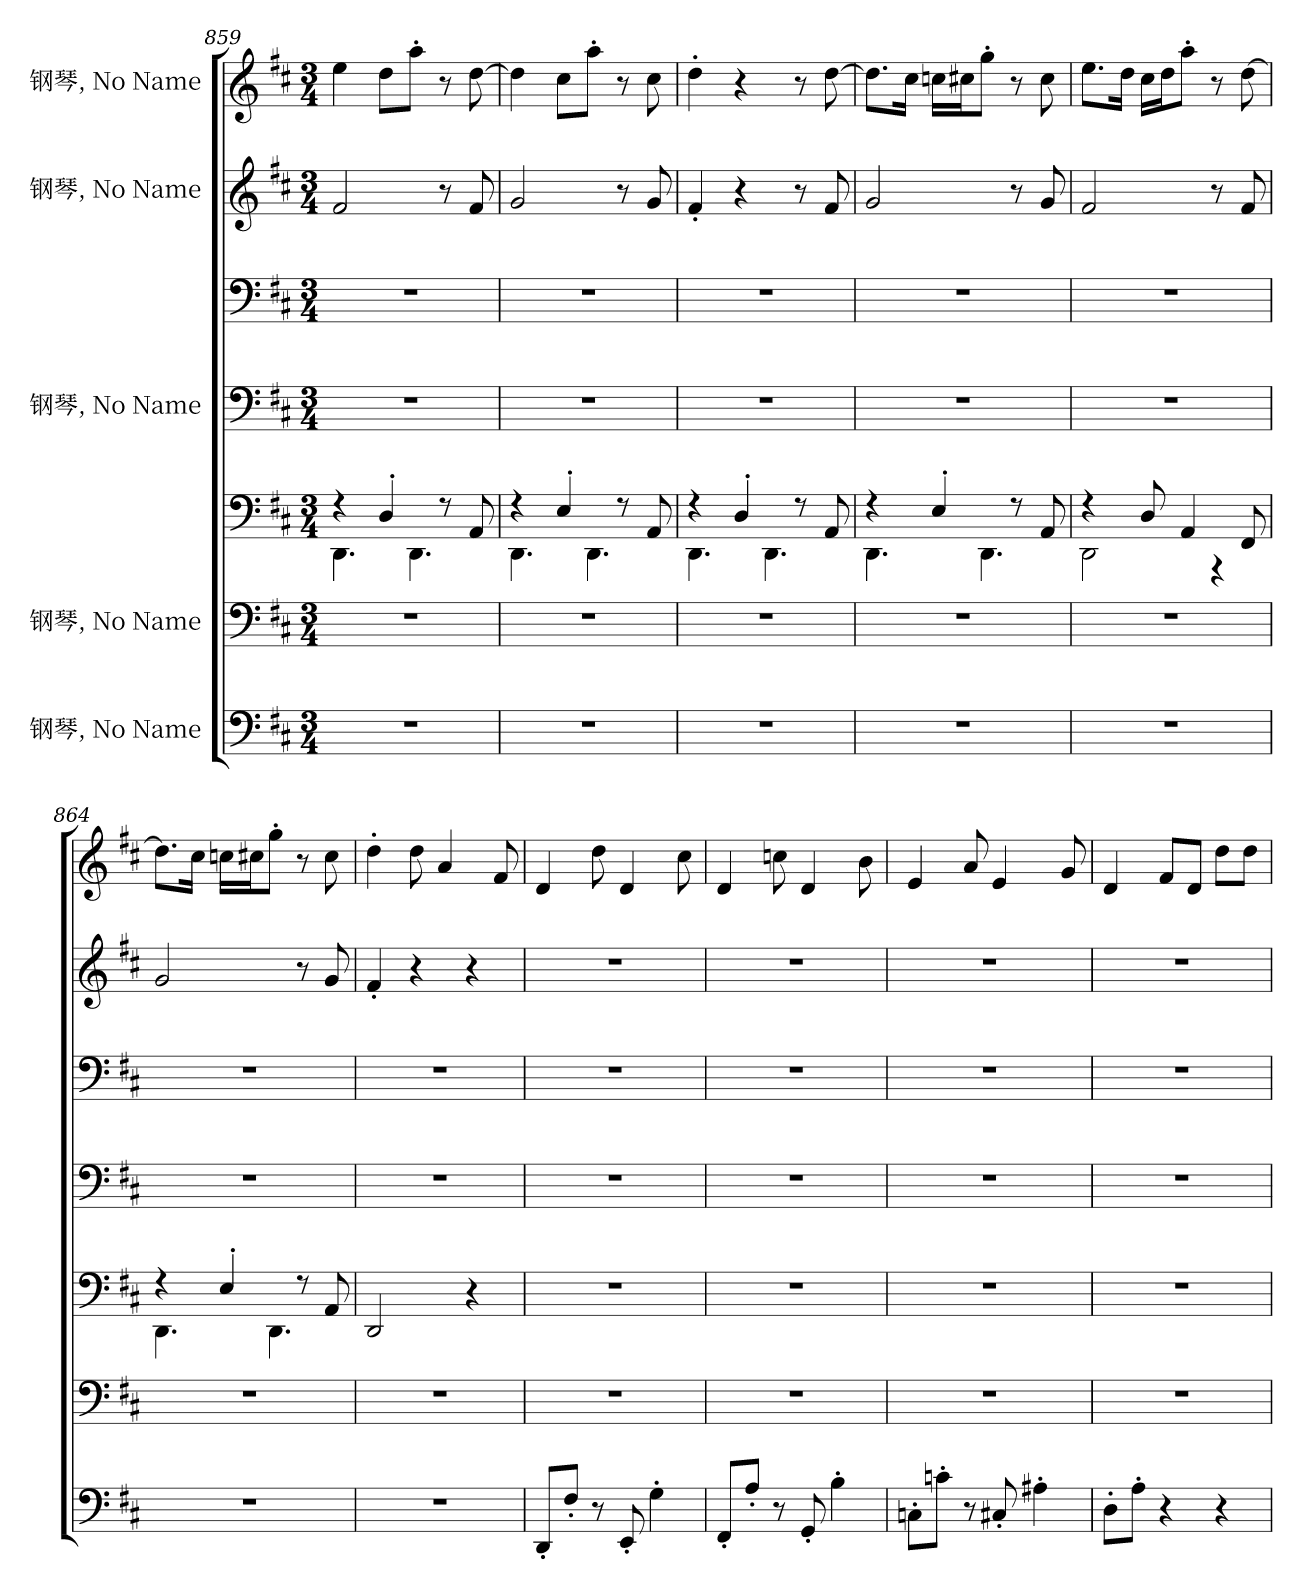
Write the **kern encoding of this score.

**kern	**kern	**kern	**kern	**kern	**kern	**kern
*part5	*part4	*part4	*part3	*part3	*part2	*part1
*staff7	*staff6	*staff5	*staff4	*staff3	*staff2	*staff1
*I"钢琴, No Name	*I"钢琴, No Name	*	*I"钢琴, No Name	*	*I"钢琴, No Name	*I"钢琴, No Name
!!LO:PB:g=z
*clefF4	*clefF4	*clefF4	*clefF4	*clefF4	*clefG2	*clefG2
*k[f#c#]	*k[f#c#]	*k[f#c#]	*k[f#c#]	*k[f#c#]	*k[f#c#]	*k[f#c#]
*M3/4	*M3/4	*M3/4	*M3/4	*M3/4	*M3/4	*M3/4
=859	=859	=859	=859	=859	=859	=859
*	*	*^	*	*	*	*
2.r	2.r	4r	4.DD\	2.r	2.r	2f#/	4ee\
.	.	4D'/	.	.	.	.	8dd\L
.	.	.	4.DD\	.	.	.	8aa'\J
.	.	8r	.	.	.	8r	8r
.	.	8AA/	.	.	.	8f#/	[8dd\
=860	=860	=860	=860	=860	=860	=860	=860
2.r	2.r	4r	4.DD\	2.r	2.r	2g/	4dd\]
.	.	4E'/	.	.	.	.	8cc#\L
.	.	.	4.DD\	.	.	.	8aa'\J
.	.	8r	.	.	.	8r	8r
.	.	8AA/	.	.	.	8g/	8cc#\
=861	=861	=861	=861	=861	=861	=861	=861
2.r	2.r	4r	4.DD\	2.r	2.r	4f#'/	4dd'\
.	.	4D'/	.	.	.	4r	4r
.	.	.	4.DD\	.	.	.	.
.	.	8r	.	.	.	8r	8r
*	*	*	*	*	*	*	*MM125
.	.	8AA/	.	.	.	8f#/	[8dd\
=862	=862	=862	=862	=862	=862	=862	=862
2.r	2.r	4r	4.DD\	2.r	2.r	2g/	8.dd\L]
.	.	.	.	.	.	.	16cc#\Jk
.	.	4E'/	.	.	.	.	16ccn\LL
.	.	.	.	.	.	.	16cc#X\J
.	.	.	4.DD\	.	.	.	8gg'\J
.	.	8r	.	.	.	8r	8r
.	.	8AA/	.	.	.	8g/	8cc#\
=863	=863	=863	=863	=863	=863	=863	=863
2.r	2.r	4r	2DD\	2.r	2.r	2f#/	8.ee\L
.	.	.	.	.	.	.	16dd\Jk
.	.	8D/	.	.	.	.	16cc#\LL
.	.	.	.	.	.	.	16dd\J
.	.	4AA/	.	.	.	.	8aa'\J
.	.	.	4r	.	.	8r	8r
.	.	8FF#/	.	.	.	8f#/	[8dd\
!!LO:PB:g=z
=864	=864	=864	=864	=864	=864	=864	=864
2.r	2.r	4r	4.DD\	2.r	2.r	2g/	8.dd\L]
.	.	.	.	.	.	.	16cc#\Jk
.	.	4E'/	.	.	.	.	16ccn\LL
.	.	.	.	.	.	.	16cc#X\J
.	.	.	4.DD\	.	.	.	8gg'\J
.	.	8r	.	.	.	8r	8r
.	.	8AA/	.	.	.	8g/	8cc#\
*	*	*v	*v	*	*	*	*
=865	=865	=865	=865	=865	=865	=865
2.r	2.r	2DD/	2.r	2.r	4f#'/	4dd'\
.	.	.	.	.	4r	8dd\
.	.	.	.	.	.	4a/
.	.	4r	.	.	4r	.
.	.	.	.	.	.	8f#/
=866	=866	=866	=866	=866	=866	=866
*	*	*	*	*	*	*MM125
8DD'/L	2.r	2.r	2.r	2.r	2.r	4d/
8F#'/J	.	.	.	.	.	.
8r	.	.	.	.	.	8dd\
8EE'/	.	.	.	.	.	4d/
4G'\	.	.	.	.	.	.
.	.	.	.	.	.	8cc#\
=867	=867	=867	=867	=867	=867	=867
8FF#'/L	2.r	2.r	2.r	2.r	2.r	4d/
8A'/J	.	.	.	.	.	.
8r	.	.	.	.	.	8ccn\
8GG'/	.	.	.	.	.	4d/
4B'\	.	.	.	.	.	.
.	.	.	.	.	.	8b\
=868	=868	=868	=868	=868	=868	=868
8Cn'\L	2.r	2.r	2.r	2.r	2.r	4e/
8cn'\J	.	.	.	.	.	.
8r	.	.	.	.	.	8a/
8C#X'/	.	.	.	.	.	4e/
4A#X'\	.	.	.	.	.	.
.	.	.	.	.	.	8g/
!!LO:PB:g=z
=869	=869	=869	=869	=869	=869	=869
8D'\L	2.r	2.r	2.r	2.r	2.r	4d/
8A'\J	.	.	.	.	.	.
4r	.	.	.	.	.	8f#/L
.	.	.	.	.	.	8d/J
4r	.	.	.	.	.	8dd\L
.	.	.	.	.	.	8dd\J
=	=	=	=	=	=	=
*-	*-	*-	*-	*-	*-	*-
